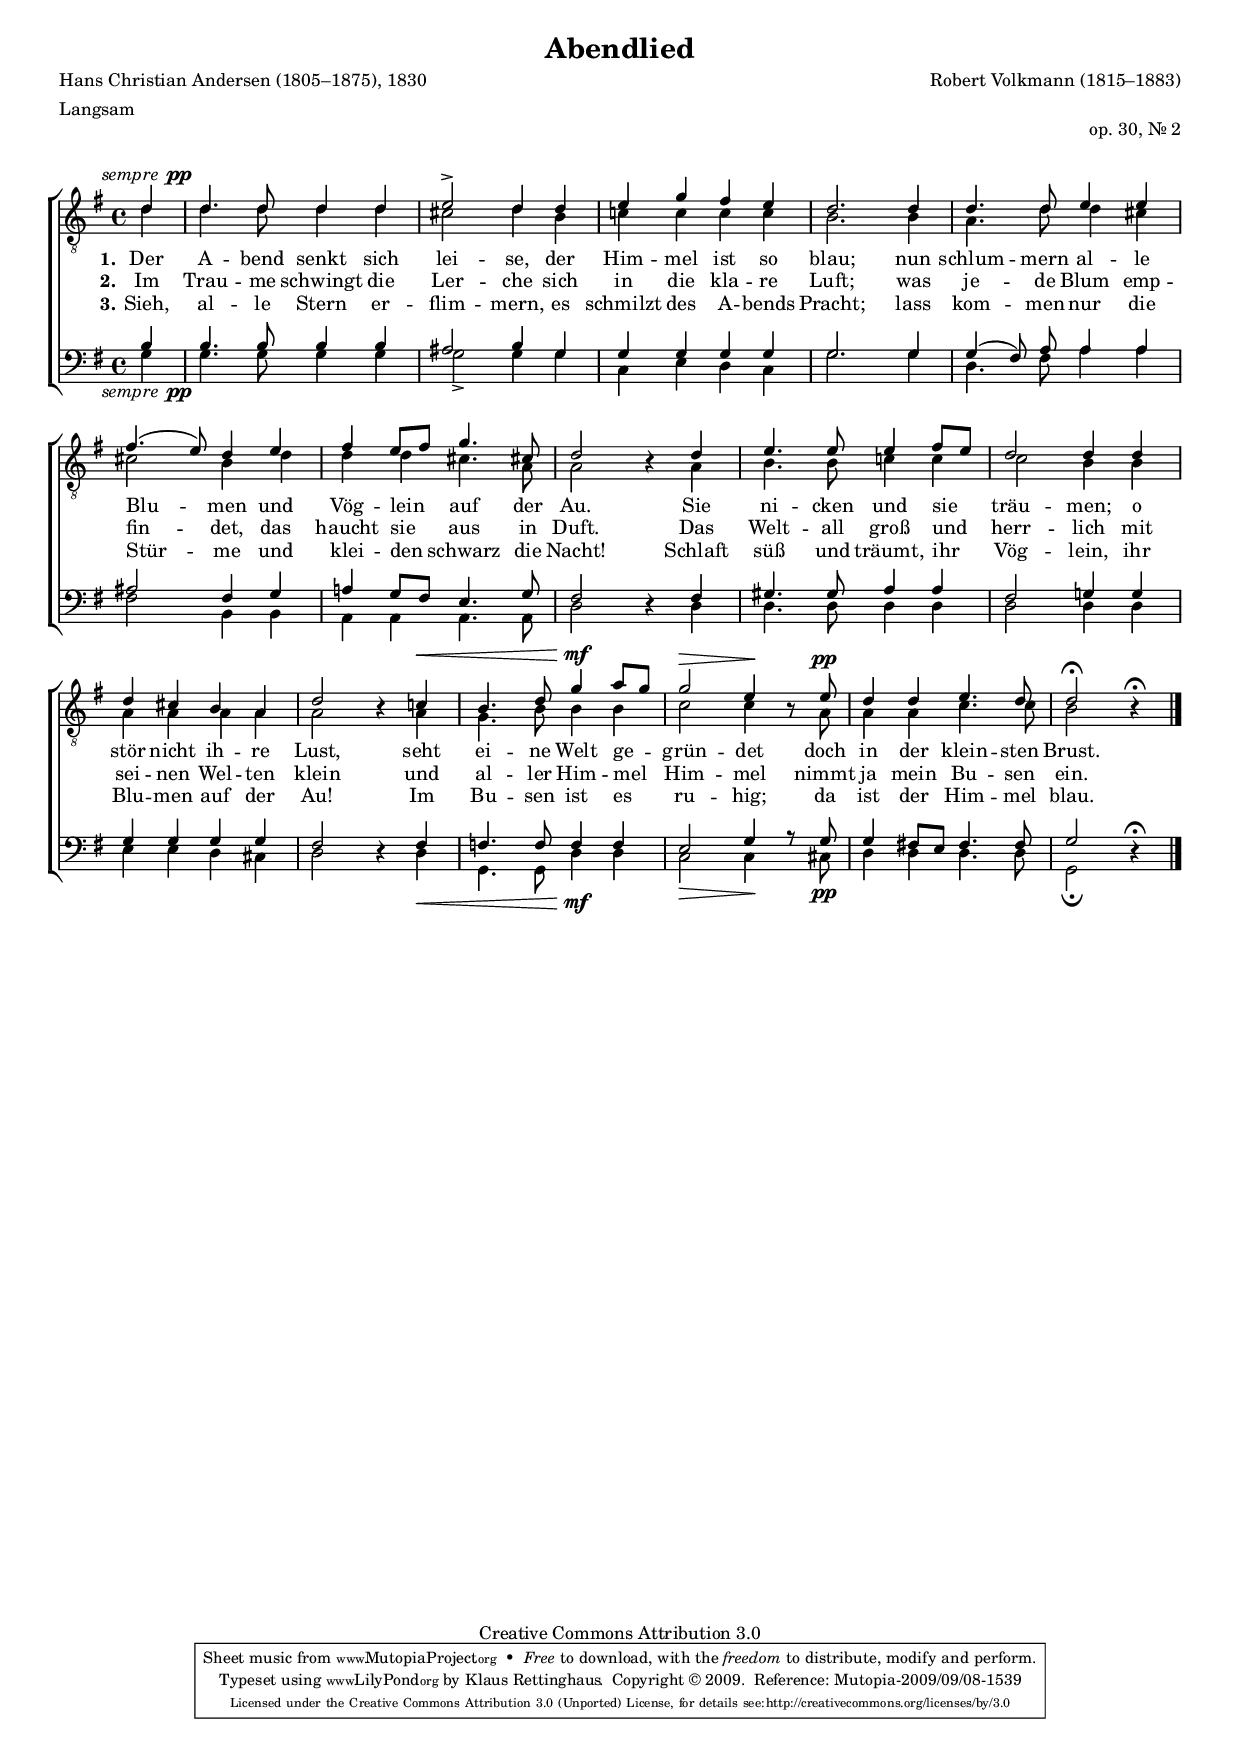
#(set-global-staff-size 15.5) 
#(ly:set-option 'point-and-click #f) 

\version "2.12" 

global = { \key g \major \time 4/4 \tempo 4=100 } 

sempp = #(make-dynamic-script (markup #:normal-text #:italic "sempre " #:dynamic "pp")) 

TAAbendlied = \relative es'' { 
\revert Rest #'direction 
\partial 4 
bes4\sempp bes4. bes8 bes4 bes c2-> bes4 
bes4 c es d c bes2.  
bes4 bes4. bes8 c4 c d4.( c8) bes4 
c d c8[ d] es4. a,8 bes2 r4 
bes4 c4. c8 c4 d8[ c] bes2 bes4 
bes4 bes a g f bes2 r4 
as!\< g4. bes8 es4\mf f8[ es] es2\> c4\! r8 
c8\pp bes4 bes c4. bes8 bes2\fermata r4\fermata 
\bar "|." 
} 

TBAbendlied = \relative es' { 
\partial 4 
bes4 bes4. bes8 bes4 bes a2 bes4 
g4 as! as as as g2.  
g4 f4. bes8 bes4 a a2 g4  
bes4 bes bes a4. f8 f2 s4 
f4 g4. g8 as!4 as as2 g4  
g4 f f f f f2 s4 
f4 es4. g8 g4 g as2 as4 s8 
f8 f4 f as4. as8 g2 s4 
\bar "|." 
} 

BAAbendlied = \relative es { 
\partial 4 
g4 g4. g8 g4 g fis2 g4 
es4 es es es es es2. 
es4 es( d8) f8 f4 f fis2 d4 
es4 f! es8[ d] c4. es8 d2 s4 
d4 e4. e8 f4 f d2 es!4 
es4 es es es es d2 s4 
d4 des4. des8 des4 des c2 es4 r8 
es8 es4 d!8[ c] d4. d8 es2 s4\fermata 
\bar "|." 
} 

BBAbendlied = \relative es { 
\revert Rest #'direction 
\partial 4 
es4\sempp es4. es8 es4 es es2-> es4 
es4 as, c bes as es'2. 
es4 bes4. d8 f4 f d2 g,4 
g4 f f f4. f8 bes2 r4 
bes4 bes4. bes8 bes4 bes bes2 bes4 
bes4 c c bes a bes2 r4 
bes4\< es,4. es8 bes'4\mf bes as2\> as4\! s8 
a8\pp bes4 bes bes4. bes8 es,2\fermata r4 
\bar "|." 
} 


LAbendliedA = \lyricmode { 
\set stanza = "1." 
Der A -- bend senkt sich lei -- se, 
der Him -- mel ist so blau; 
nun schlum -- mern al -- le Blu -- men 
und Vög -- lein auf der Au. 
Sie ni -- cken und sie träu -- men; 
o stör nicht ih -- re Lust, 
seht ei -- ne Welt ge -- grün -- det 
% KLB: ist ei -- ne Welt ge -- grün -- det 
doch in der klein -- sten Brust. 
} 

LAbendliedB = \lyricmode { 
\set stanza = "2." 
Im Trau -- me schwingt die Ler -- che 
sich in die kla -- re Luft; 
was je -- de Blum emp -- fin -- det, 
das haucht sie aus in Duft. 
Das Welt -- all groß und herr -- lich 
mit sei -- nen Wel -- ten klein 
und al -- ler Him -- mel Him -- mel 
nimmt ja mein Bu -- sen ein. 
} 

LAbendliedC = \lyricmode { 
\set stanza = "3." 
Sieh, al -- le Stern er -- flim -- mern, 
es schmilzt des A -- bends Pracht; 
lass kom -- men nur die Stür -- me 
und klei -- den schwarz die Nacht! 
Schlaft süß und träumt, ihr Vög -- lein, 
ihr Blu -- men auf der Au! 
Im Bu -- sen ist es ru -- hig; 
da ist der Him -- mel blau. 
} 

%--------------------

\header { 
kaisernumber = "190" 
comment = "" 
footnote = "" 
 
title = "Abendlied" 
subtitle = "" 
composer = "Robert Volkmann (1815–1883)" 
opus = "op. 30, Nr. 2" 
meter = \markup {Langsam} 
arranger = "" 
poet = "Hans Christian Andersen (1805–1875), 1830" 
 
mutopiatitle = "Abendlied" 
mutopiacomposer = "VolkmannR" 
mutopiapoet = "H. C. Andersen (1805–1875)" 
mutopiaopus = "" 
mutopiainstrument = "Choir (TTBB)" 
date = "" 
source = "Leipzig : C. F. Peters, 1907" 
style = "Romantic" 
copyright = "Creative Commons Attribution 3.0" 
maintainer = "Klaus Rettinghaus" 
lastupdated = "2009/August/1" 
 
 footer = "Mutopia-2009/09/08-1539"
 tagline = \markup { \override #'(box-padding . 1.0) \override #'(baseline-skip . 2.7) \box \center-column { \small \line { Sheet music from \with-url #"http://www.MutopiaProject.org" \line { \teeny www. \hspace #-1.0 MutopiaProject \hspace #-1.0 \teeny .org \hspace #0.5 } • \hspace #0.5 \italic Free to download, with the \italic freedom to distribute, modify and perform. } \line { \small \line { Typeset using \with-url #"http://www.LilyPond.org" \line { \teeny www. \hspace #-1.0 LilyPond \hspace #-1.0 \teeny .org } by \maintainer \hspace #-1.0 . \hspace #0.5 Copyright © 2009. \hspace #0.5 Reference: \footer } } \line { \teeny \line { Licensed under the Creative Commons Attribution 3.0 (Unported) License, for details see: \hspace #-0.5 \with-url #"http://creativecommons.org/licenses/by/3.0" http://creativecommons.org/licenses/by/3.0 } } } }
} 

\score {
{
\context ChoirStaff 
	<< 
	\context Staff = TenorStaff 
	<< 
	#(set-accidental-style 'voice) 
	\set Staff.midiInstrument = "voice oohs" 
			\clef "G_8" 
			\context Voice = TenorA { \voiceOne 
				<< 
				\autoBeamOff 
				\dynamicUp 
				\global \transpose es g, \TAAbendlied 
				>> } 
			\context Voice = TenorB { \voiceTwo 
 				<< 
				\autoBeamOff 
				\global \transpose es g \TBAbendlied 
				>> } 
			>> 
	\context Lyrics = verseone 
	\context Lyrics = versetwo 
	\context Lyrics = versethree 
	\context Staff = BassStaff 
	<< 
	#(set-accidental-style 'voice) 
	\set Staff.midiInstrument = "voice oohs" 
			\clef "F" 
			\context Voice = BassA { \voiceOne 
				<< 
				\autoBeamOff 
				\dynamicUp 
				\global \transpose es g \BAAbendlied 
				>> } 
			\context Voice = BassB { \voiceTwo 
				<< 
				\autoBeamOff 
				\dynamicDown 
				\global \transpose es g \BBAbendlied 
				>> } 
		>> 
	\context Lyrics = verseone \lyricsto TenorA \LAbendliedA 
	\context Lyrics = versetwo \lyricsto TenorA \LAbendliedB 
	\context Lyrics = versethree \lyricsto TenorA \LAbendliedC 
	>> 
}

\layout {
indent = 0.0\cm
\context {\Score 
\remove "Bar_number_engraver"
\override MetronomeMark #'transparent = ##t 
\override DynamicTextSpanner #'dash-period = #-1.0 
\override BreathingSign #'text = #(make-musicglyph-markup "scripts.rvarcomma") 
}
\context {\Staff 
\override VerticalAxisGroup #'minimum-Y-extent = #'(-1 . 1) 
}
}

\midi {
\context { \Voice 
\remove "Dynamic_performer" 
}
}

}
